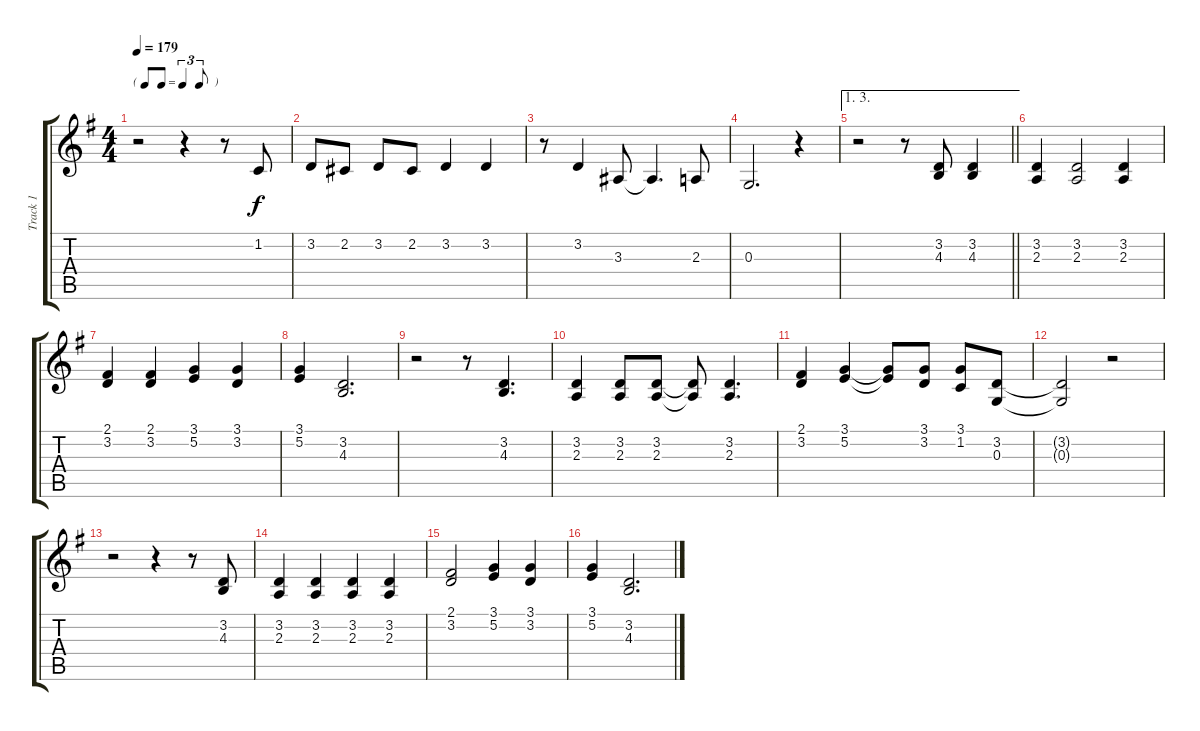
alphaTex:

\track ("Track 1" "Track 1") {instrument tenorsax}
\staff {score tabs}
\tuning (E4 B3 G3 D3 A2 E2) {hide}
\ts (4 4)
\tf triplet8th
\tempo 179
\clef g2
\ks g
r.2{dy f} r.4 r.8 1.2.8 |
3.2.8 2.2.8 3.2.8 2.2.8 3.2.4 3.2.4 |
r.8 3.2.4 3.3.8 3.3{t}.4{d} 2.3.8 |
0.3.2{d} r.4 |
\ae (1 3)
\barLineRight lightlight
r.2 r.8 (3.2 4.3).8 (3.2 4.3).4 |
(3.2 2.3).4 (3.2 2.3).2 (3.2 2.3).4 |
(2.1 3.2).4 (2.1 3.2).4 (3.1 5.2).4 (3.1 3.2).4 |
(3.1 5.2).4 (3.2 4.3).2{d} |
r.2 r.8 (3.2 4.3).4{d} |
(3.2 2.3).4 (3.2 2.3).8 (3.2 2.3).8 (3.2{t} 2.3{t}).8 (3.2 2.3).4{d} |
(2.1 3.2).4 (3.1 5.2).4 (3.1{t} 5.2{t}).8 (3.1 3.2).8 (3.1 1.2).8 (3.2 0.3).8 |
(3.2{t} 0.3{t}).2 r.2 |
r.2 r.4 r.8 (3.2 4.3).8 |
(3.2 2.3).4 (3.2 2.3).4 (3.2 2.3).4 (3.2 2.3).4 |
(2.1 3.2).2 (3.1 5.2).4 (3.1 3.2).4 |
(3.1 5.2).4 (3.2 4.3).2{d}
